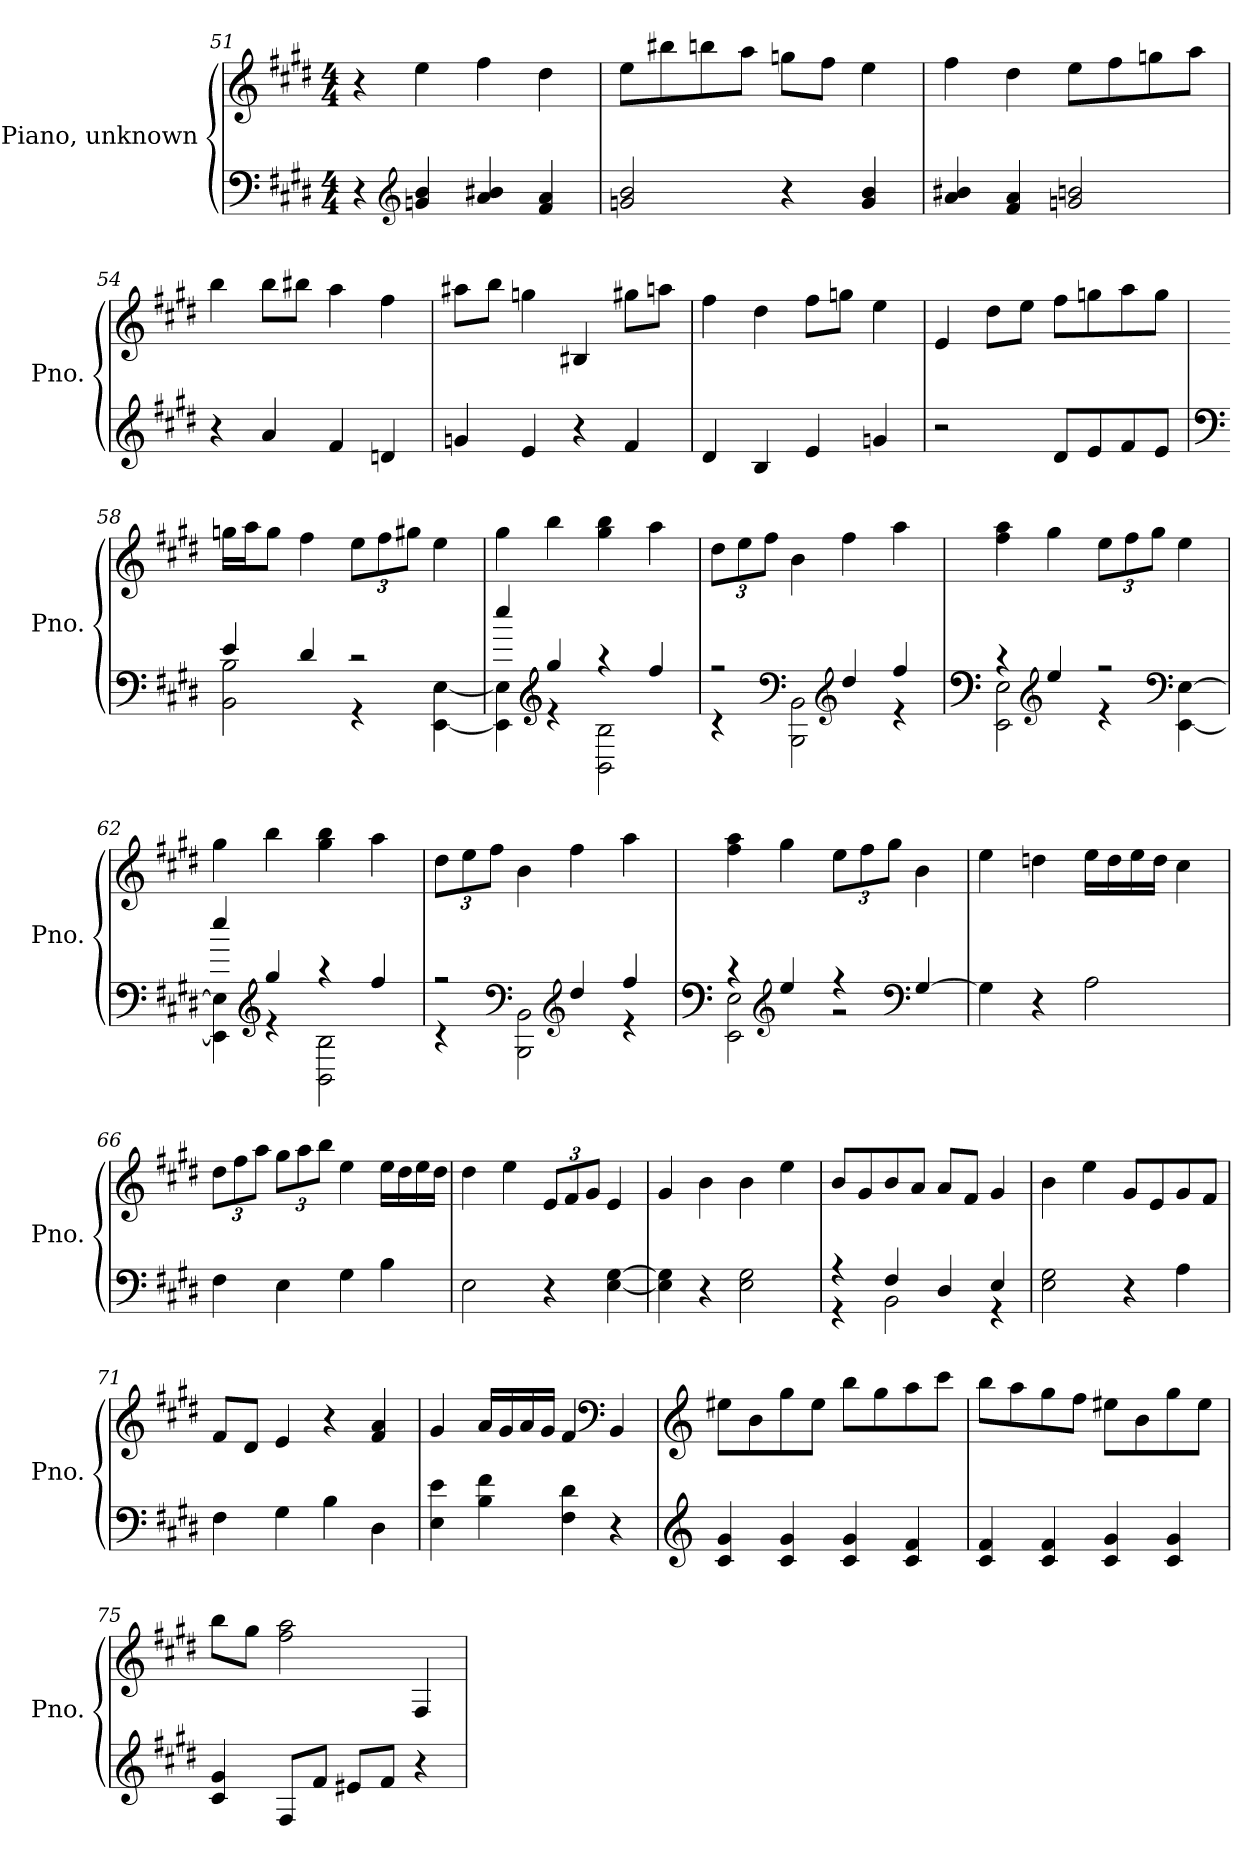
**kern	**kern
*part1	*part1
*staff2	*staff1
*I"Piano, unknown	*
*I'Pno.	*
*clefF4	*clefG2
*k[f#c#g#d#]	*k[f#c#g#d#]
*M4/4	*M4/4
=51	=51
4r	4r
*clefG2	*
4gn/ 4b/	4ee\
4a/ 4b#X/	4ff#\
4f#/ 4a/	4dd#\
=52	=52
2gn/ 2b/	8ee\L
.	8bb#X\
.	8bbn\
.	8aa\J
4r	8ggn\L
.	8ff#\J
4g/ 4b/	4ee\
!!LO:LB:g=z
=53	=53
4a/ 4b#X/	4ff#\
4f#/ 4a/	4dd#\
2gn/ 2bn/	8ee\L
.	8ff#\
.	8ggn\
.	8aa\J
=54	=54
4r	4bb\
4a/	8bb\L
.	8bb#X\J
4f#/	4aa\
4dn/	4ff#\
=55	=55
4gn/	8aa#X\L
.	8bb\J
4e/	4ggn\
4r	4B#X/
4f#/	8gg#X\L
.	8aan\J
=56	=56
4d#/	4ff#\
4B/	4dd#\
4e/	8ff#\L
.	8ggn\J
4gn/	4ee\
=57	=57
2r	4e/
.	8dd#\L
.	8ee\J
8d#/L	8ff#\L
8e/	8ggn\
8f#/	8aa\
8e/J	8gg\J
!!LO:LB:g=z
=58	=58
*clefF4	*
*^	*
4e/	2BB\ 2B\	16ggn\LL
.	.	16aa\J
.	.	8gg\J
4d#/	.	4ff#\
*	*	*Xbrackettup
2r	4r	12ee\L
.	.	12ff#\
.	.	12gg#X\J
.	[4EE\ [4E\	4ee\
=59	=59	=59
4ee/	4EE\] 4E\]	4gg#\
*clefG2	*	*
4gg#/	4r	4bb\
4r	2BB\ 2B\	4gg#\ 4bb\
4ff#/	.	4aa\
=60	=60	=60
2r	4r	12dd#\L
.	.	12ee\
.	.	12ff#\J
*clefF4	*	*
.	2BBB\ 2BB\	4b\
*clefG2	*	*
4dd#/	.	4ff#\
4ff#/	4r	4aa\
=61	=61	=61
*clefF4	*	*
4r	2EE\ 2E\	4ff#\ 4aa\
*clefG2	*	*
4ee/	.	4gg#\
2r	4r	12ee\L
.	.	12ff#\
.	.	12gg#\J
*clefF4	*	*
.	[4EE\ [4E\	4ee\
!!LO:LB:g=z
=62	=62	=62
4ee/	4EE\] 4E\]	4gg#\
*clefG2	*	*
4gg#/	4r	4bb\
4r	2BB\ 2B\	4gg#\ 4bb\
4ff#/	.	4aa\
=63	=63	=63
2r	4r	12dd#\L
.	.	12ee\
.	.	12ff#\J
*clefF4	*	*
.	2BBB\ 2BB\	4b\
*clefG2	*	*
4dd#/	.	4ff#\
4ff#/	4r	4aa\
=64	=64	=64
*clefF4	*	*
4r	2EE\ 2E\	4ff#\ 4aa\
*clefG2	*	*
4ee/	.	4gg#\
4r	2r	12ee\L
.	.	12ff#\
.	.	12gg#\J
*clefF4	*	*
[4G#/	.	4b\
*v	*v	*
=65	=65
4G#\]	4ee\
4r	4ddn\
2A\	16ee\LL
.	16dd\
.	16ee\
.	16dd\JJ
.	4cc#\
!!LO:LB:g=z
=66	=66
4F#\	12dd#\L
.	12ff#\
.	12aa\J
4E\	12gg#\L
.	12aa\
.	12bb\J
4G#\	4ee\
4B\	16ee\LL
.	16dd#\
.	16ee\
.	16dd#\JJ
=67	=67
2E\	4dd#\
.	4ee\
4r	12e/L
.	12f#/
.	12g#/J
[4E\ [4G#\	4e/
=68	=68
4E\] 4G#\]	4g#/
4r	4b\
2E\ 2G#\	4b\
.	4ee\
=69	=69
*^	*
4r	4r	8b/L
.	.	8g#/
4F#/	2BB\	8b/
.	.	8a/J
4D#/	.	8a/L
.	.	8f#/J
4E/	4r	4g#/
*v	*v	*
=70	=70
2E\ 2G#\	4b\
.	4ee\
4r	8g#/L
.	8e/
4A\	8g#/
.	8f#/J
=71	=71
4F#\	8f#/L
.	8d#/J
4G#\	4e/
4B\	4r
4D#\	4f#/ 4a/
!!LO:LB:g=z
=72	=72
4E\ 4e\	4g#/
4B\ 4f#\	16a/LL
.	16g#/
.	16a/
.	16g#/JJ
4F#\ 4d#\	4f#/
*	*clefF4
4r	4BB/
=73	=73
*clefG2	*clefG2
4c#/ 4g#/	8ee#X\L
.	8b\
4c#/ 4g#/	8gg#\
.	8ee#\J
4c#/ 4g#/	8bb\L
.	8gg#\
4c#/ 4f#/	8aa\
.	8ccc#\J
=74	=74
4c#/ 4f#/	8bb\L
.	8aa\
4c#/ 4f#/	8gg#\
.	8ff#\J
4c#/ 4g#/	8ee#X\L
.	8b\
4c#/ 4g#/	8gg#\
.	8ee#\J
=75	=75
4c#/ 4g#/	8bb\L
.	8gg#\J
8F#/L	2ff#\ 2aa\
8f#/J	.
8e#X/L	.
8f#/J	.
4r	4F#/
=	=
*-	*-
